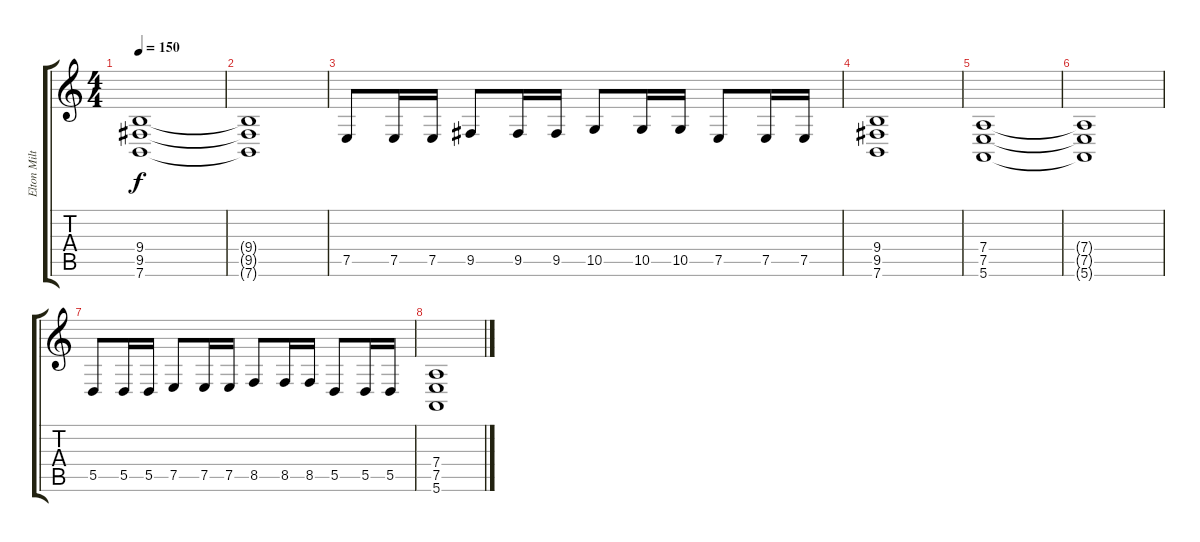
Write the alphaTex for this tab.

\track ("Elton Milton" "Elton Milt") {instrument lead1square}
\staff {score tabs}
\tuning (E4 B3 G3 D3 A2 E2) {hide}
\ts (4 4)
\tempo 150
\clef g2
\ks c
(9.4 9.5 7.6).1{dy f} |
(9.4{t} 9.5{t} 7.6{t}).1 |
7.5.8 7.5.16 7.5.16 9.5.8 9.5.16 9.5.16 10.5.8 10.5.16 10.5.16 7.5.8 7.5.16 7.5.16 |
(9.4 9.5 7.6).1 |
(7.4 7.5 5.6).1 |
(7.4{t} 7.5{t} 5.6{t}).1 |
5.5.8 5.5.16 5.5.16 7.5.8 7.5.16 7.5.16 8.5.8 8.5.16 8.5.16 5.5.8 5.5.16 5.5.16 |
(7.4 7.5 5.6).1
